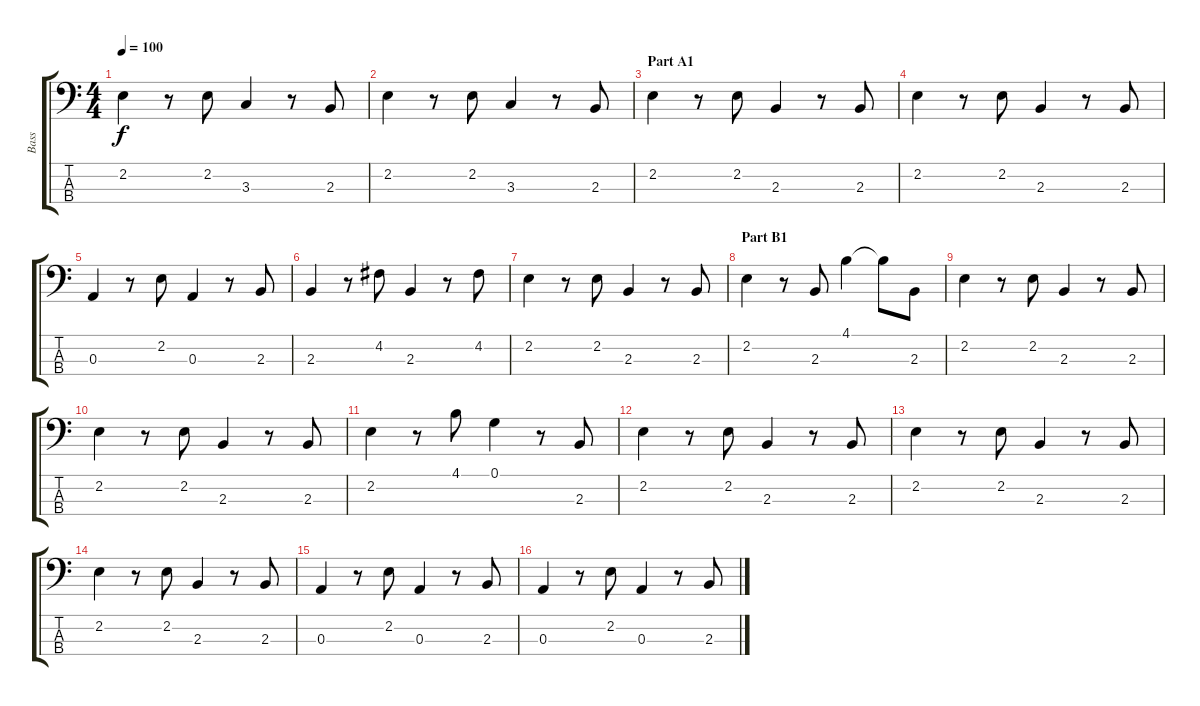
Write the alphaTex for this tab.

\track ("Bass" "Bass") {instrument acousticbass}
\staff {score tabs}
\tuning (G2 D2 A1 E1) {hide}
\ts (4 4)
\tempo 100
\clef f4
\ks c
2.2.4{dy f instrument acousticbass} r.8 2.2.8 3.3.4 r.8 2.3.8 |
2.2.4 r.8 2.2.8 3.3.4 r.8 2.3.8 |
\section ("" "Part A1")
2.2.4 r.8 2.2.8 2.3.4 r.8 2.3.8 |
2.2.4 r.8 2.2.8 2.3.4 r.8 2.3.8 |
0.3.4 r.8 2.2.8 0.3.4 r.8 2.3.8 |
2.3.4 r.8 4.2.8 2.3.4 r.8 4.2.8 |
2.2.4 r.8 2.2.8 2.3.4 r.8 2.3.8 |
\section ("" "Part B1")
2.2.4 r.8 2.3.8 4.1.4 4.1{t}.8 2.3.8 |
2.2.4 r.8 2.2.8 2.3.4 r.8 2.3.8 |
2.2.4 r.8 2.2.8 2.3.4 r.8 2.3.8 |
2.2.4 r.8 4.1.8 0.1.4 r.8 2.3.8 |
2.2.4 r.8 2.2.8 2.3.4 r.8 2.3.8 |
2.2.4 r.8 2.2.8 2.3.4 r.8 2.3.8 |
2.2.4 r.8 2.2.8 2.3.4 r.8 2.3.8 |
0.3.4 r.8 2.2.8 0.3.4 r.8 2.3.8 |
0.3.4 r.8 2.2.8 0.3.4 r.8 2.3.8
